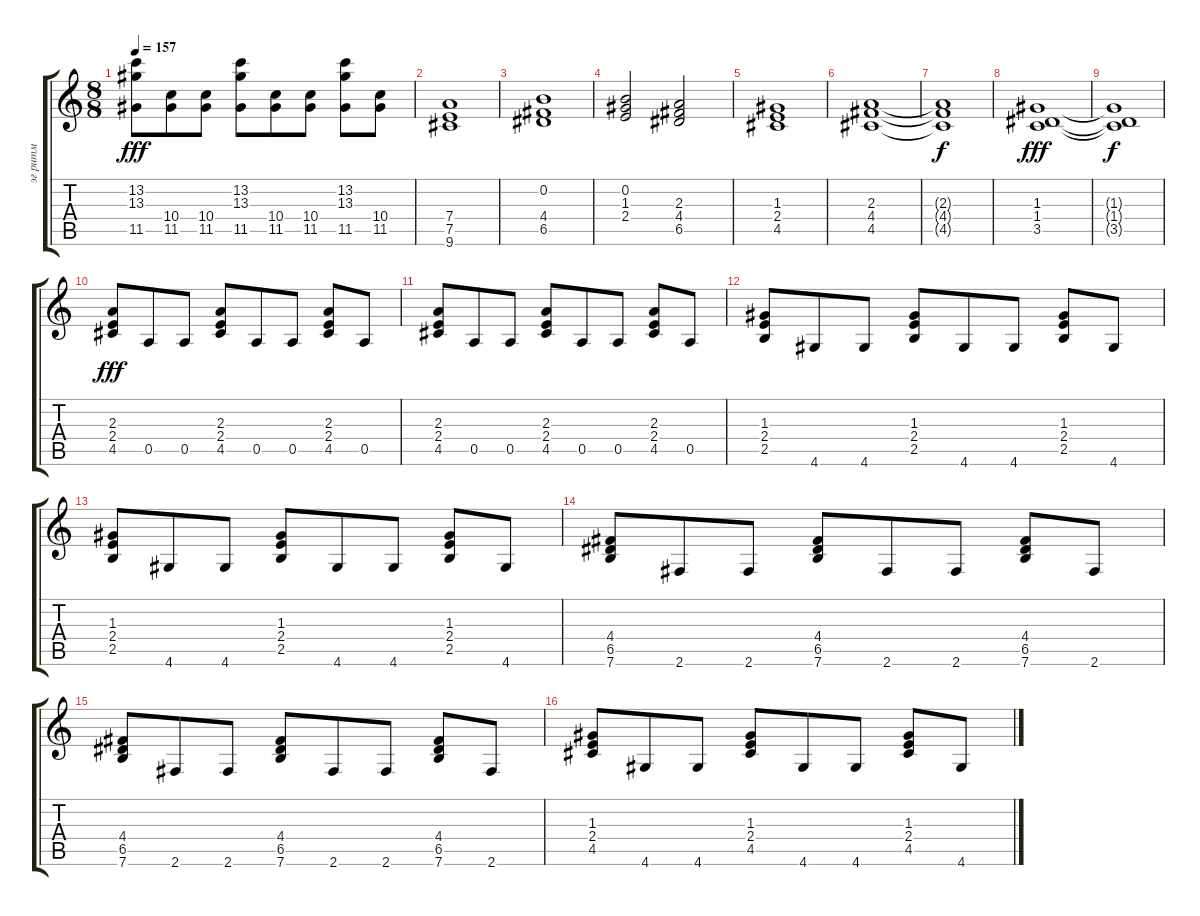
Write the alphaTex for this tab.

\track ("эг ритм" "эг ритм") {instrument distortionguitar}
\staff {score tabs}
\tuning (E4 B3 G3 D3 A2 E2) {hide}
\ts (8 8)
\tempo 157
\clef g2
\ks c
(13.2 13.3 11.5).8{dy fff} (10.4 11.5).8 (10.4 11.5).8 (13.2 13.3 11.5).8 (10.4 11.5).8 (10.4 11.5).8 (13.2 13.3 11.5).8 (10.4 11.5).8 |
(7.4 7.5 9.6).1 |
(0.2 4.4 6.5).1 |
(0.2 1.3 2.4).2 (2.3 4.4 6.5).2 |
(1.3 2.4 4.5).1 |
(2.3 4.4 4.5).1 |
(2.3{t} 4.4{t} 4.5{t}).1{dy f} |
(1.3 1.4 3.5).1{dy fff} |
(1.3{t} 1.4{t} 3.5{t}).1{dy f} |
(2.3 2.4 4.5).8{dy fff} 0.5.8 0.5.8 (2.3 2.4 4.5).8 0.5.8 0.5.8 (2.3 2.4 4.5).8 0.5.8 |
(2.3 2.4 4.5).8 0.5.8 0.5.8 (2.3 2.4 4.5).8 0.5.8 0.5.8 (2.3 2.4 4.5).8 0.5.8 |
(1.3 2.4 2.5).8 4.6.8 4.6.8 (1.3 2.4 2.5).8 4.6.8 4.6.8 (1.3 2.4 2.5).8 4.6.8 |
(1.3 2.4 2.5).8 4.6.8 4.6.8 (1.3 2.4 2.5).8 4.6.8 4.6.8 (1.3 2.4 2.5).8 4.6.8 |
(4.4 6.5 7.6).8 2.6.8 2.6.8 (4.4 6.5 7.6).8 2.6.8 2.6.8 (4.4 6.5 7.6).8 2.6.8 |
(4.4 6.5 7.6).8 2.6.8 2.6.8 (4.4 6.5 7.6).8 2.6.8 2.6.8 (4.4 6.5 7.6).8 2.6.8 |
(1.3 2.4 4.5).8 4.6.8 4.6.8 (1.3 2.4 4.5).8 4.6.8 4.6.8 (1.3 2.4 4.5).8 4.6.8
